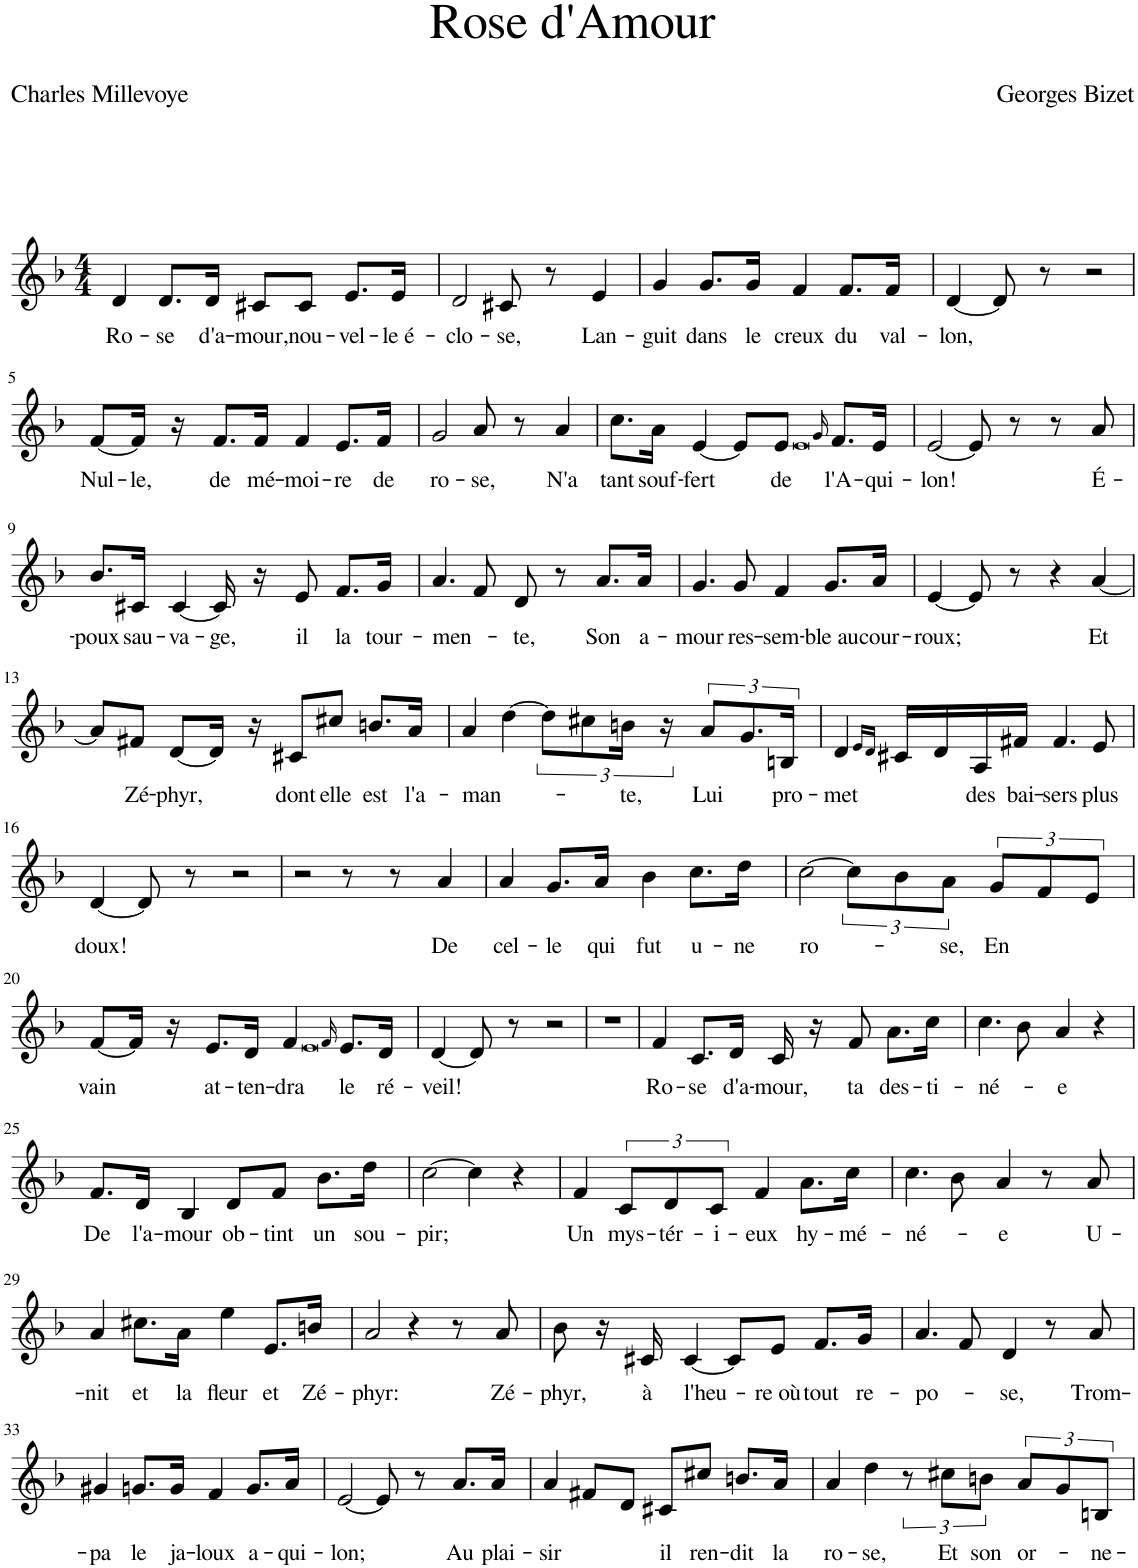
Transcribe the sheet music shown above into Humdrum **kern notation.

**kern	**text
*part1	*part1
*staff1	*staff1
*I"Piano	*
*I'Pno	*
*clefG2	*
*k[b-]	*
*M4/4	*
=1	=1
!	!LO:LY:b
4d/	Ro-
!	!LO:LY:b
8.d/L	-se
!	!LO:LY:b
16d/Jk	d'a-
!	!LO:LY:b
8c#X/L	-mour,
!	!LO:LY:b
8c#/J	nou-
!	!LO:LY:b
8.e/L	-vel-
!	!LO:LY:b
16e/Jk	-le é-
=2	=2
!	!LO:LY:b
2d/	-clo-
!	!LO:LY:b
8c#X/	-se,
8r	.
!	!LO:LY:b
4e/	Lan-
=3	=3
!	!LO:LY:b
4g/	-guit
!	!LO:LY:b
8.g/L	dans
!	!LO:LY:b
16g/Jk	le
!	!LO:LY:b
4f/	creux
!	!LO:LY:b
8.f/L	du
!	!LO:LY:b
16f/Jk	val-
=4	=4
!	!LO:LY:b
[4d/	-lon,
8d/]	.
8r	.
2r	.
!!LO:LB:g=z
=5	=5
!	!LO:LY:b
[8f/L	Nul-
!	!LO:LY:b
16f/Jk]	-le,
16r	.
!	!LO:LY:b
8.f/L	de
!	!LO:LY:b
16f/Jk	mé-
!	!LO:LY:b
4f/	-moi-
!	!LO:LY:b
8.e/L	-re
!	!LO:LY:b
16f/Jk	de
=6	=6
!	!LO:LY:b
2g/	ro-
!	!LO:LY:b
8a/	-se,
8r	.
!	!LO:LY:b
4a/	N'a
=7	=7
!	!LO:LY:b
8.cc\L	tant
!	!LO:LY:b
16a\Jk	souf-
!	!LO:LY:b
[4e/	-fert
8e/L]	.
!	!LO:LY:b
8e/J	de
0qe	.
16qg/	.
!	!LO:LY:b
8.f/L	l'A-
!	!LO:LY:b
16e/Jk	-qui-
=8	=8
!	!LO:LY:b
[2e/	-lon!
8e/]	.
8r	.
8r	.
!	!LO:LY:b
8a/	É-
!!LO:LB:g=z
=9	=9
!	!LO:LY:b
8.b-/L	-poux
!	!LO:LY:b
16c#X/Jk	sau-
!	!LO:LY:b
[4c#/	-va-
!	!LO:LY:b
16c#/]	-ge,
16r	.
!	!LO:LY:b
8e/	il
!	!LO:LY:b
8.f/L	la
!	!LO:LY:b
16g/Jk	tour-
=10	=10
!	!LO:LY:b
4.a/	-men-
8f/	.
!	!LO:LY:b
8d/	-te,
8r	.
!	!LO:LY:b
8.a/L	Son
!	!LO:LY:b
16a/Jk	a-
=11	=11
!	!LO:LY:b
4.g/	-mour
!	!LO:LY:b
8g/	res-
!	!LO:LY:b
4f/	-sem-
!	!LO:LY:b
8.g/L	-ble au
!	!LO:LY:b
16a/Jk	cour-
=12	=12
!	!LO:LY:b
[4e/	-roux;
8e/]	.
8r	.
4r	.
!	!LO:LY:b
[4a/	Et
!!LO:LB:g=z
=13	=13
8a/L]	.
!	!LO:LY:b
8f#X/J	Zé-
!	!LO:LY:b
[8d/L	-phyr,
16d/Jk]	.
16r	.
!	!LO:LY:b
8c#X/L	dont
!	!LO:LY:b
8cc#X/J	elle
!	!LO:LY:b
8.bn/L	est
!	!LO:LY:b
16a/Jk	l'a-
=14	=14
!	!LO:LY:b
4a/	man-
[4dd\	.
12dd\L]	.
12cc#X\	.
!	!LO:LY:b
24bn\Jk	-te,
24r	.
!	!LO:LY:b
12a/L	Lui
12.g/	.
!	!LO:LY:b
24Bn/Jk	pro-
=15	=15
!	!LO:LY:b
4d/	-met
16qe/LL	.
16qd/JJ	.
16c#X/LL	.
16d/	.
!	!LO:LY:b
16A/	des
!	!LO:LY:b
16f#X/JJ	bai-
!	!LO:LY:b
4.f#/	-sers
!	!LO:LY:b
8e/	plus
!!LO:LB:g=z
=16	=16
!	!LO:LY:b
[4d/	doux!
8d/]	.
8r	.
2r	.
=17	=17
2r	.
8r	.
8r	.
!	!LO:LY:b
4a/	De
=18	=18
!	!LO:LY:b
4a/	cel-
!	!LO:LY:b
8.g/L	-le
!	!LO:LY:b
16a/Jk	qui
!	!LO:LY:b
4b-\	fut
!	!LO:LY:b
8.cc\L	u-
!	!LO:LY:b
16dd\Jk	-ne
=19	=19
!	!LO:LY:b
[2cc\	ro-
12cc\L]	.
12b-\	.
!	!LO:LY:b
12a\J	-se,
!	!LO:LY:b
12g/L	En
12f/	.
12e/J	.
!!LO:LB:g=z
=20	=20
!	!LO:LY:b
[8f/L	vain
16f/Jk]	.
16r	.
!	!LO:LY:b
8.e/L	at-
!	!LO:LY:b
16d/Jk	-ten-
!	!LO:LY:b
4f/	-dra
0qe	.
16qf/	.
!	!LO:LY:b
8.e/L	le
!	!LO:LY:b
16d/Jk	ré-
=21	=21
!	!LO:LY:b
[4d/	-veil!
8d/]	.
8r	.
2r	.
=22	=22
1r	.
=23	=23
!	!LO:LY:b
4f/	Ro-
!	!LO:LY:b
8.c/L	-se
!	!LO:LY:b
16d/Jk	d'a-
!	!LO:LY:b
16c/	-mour,
16r	.
!	!LO:LY:b
8f/	ta
!	!LO:LY:b
8.a\L	des-
!	!LO:LY:b
16cc\Jk	-ti-
=24	=24
!	!LO:LY:b
4.cc\	-né-
8b-\	.
!	!LO:LY:b
4a/	-e
4r	.
!!LO:LB:g=z
=25	=25
!	!LO:LY:b
8.f/L	De
!	!LO:LY:b
16d/Jk	l'a-
!	!LO:LY:b
4B-/	-mour
!	!LO:LY:b
8d/L	ob-
!	!LO:LY:b
8f/J	-tint
!	!LO:LY:b
8.b-\L	un
!	!LO:LY:b
16dd\Jk	sou-
=26	=26
!	!LO:LY:b
[2cc\	-pir;
4cc\]	.
4r	.
=27	=27
!	!LO:LY:b
4f/	Un
!	!LO:LY:b
12c/L	mys-
!	!LO:LY:b
12d/	-tér-
!	!LO:LY:b
12c/J	-i-
!	!LO:LY:b
4f/	-eux
!	!LO:LY:b
8.a\L	hy-
!	!LO:LY:b
16cc\Jk	-mé-
=28	=28
!	!LO:LY:b
4.cc\	-né-
8b-\	.
!	!LO:LY:b
4a/	-e
8r	.
!	!LO:LY:b
8a/	U-
!!LO:LB:g=z
=29	=29
!	!LO:LY:b
4a/	-nit
!	!LO:LY:b
8.cc#X\L	et
!	!LO:LY:b
16a\Jk	la
!	!LO:LY:b
4ee\	fleur
!	!LO:LY:b
8.e/L	et
!	!LO:LY:b
16bn/Jk	Zé-
=30	=30
!	!LO:LY:b
2a/	-phyr:
4r	.
8r	.
!	!LO:LY:b
8a/	Zé-
=31	=31
!	!LO:LY:b
8b-\	-phyr,
16r	.
!	!LO:LY:b
16c#X/	à
!	!LO:LY:b
[4c#/	l'heu-
8c#/L]	.
!	!LO:LY:b
8e/J	-re où
!	!LO:LY:b
8.f/L	tout
!	!LO:LY:b
16g/Jk	re-
=32	=32
!	!LO:LY:b
4.a/	-po-
8f/	.
!	!LO:LY:b
4d/	-se,
8r	.
!	!LO:LY:b
8a/	Trom-
!!LO:LB:g=z
=33	=33
!	!LO:LY:b
4g#X/	-pa
!	!LO:LY:b
8.gn/L	le
!	!LO:LY:b
16g/Jk	ja-
!	!LO:LY:b
4f/	-loux
!	!LO:LY:b
8.g/L	a-
!	!LO:LY:b
16a/Jk	-qui-
=34	=34
!	!LO:LY:b
[2e/	-lon;
8e/]	.
8r	.
!	!LO:LY:b
8.a/L	Au
!	!LO:LY:b
16a/Jk	plai-
=35	=35
!	!LO:LY:b
4a/	-sir
8f#X/L	.
8d/J	.
!	!LO:LY:b
8c#X/L	il
!	!LO:LY:b
8cc#X/J	ren-
!	!LO:LY:b
8.bn/L	-dit
!	!LO:LY:b
16a/Jk	la
=36	=36
!	!LO:LY:b
4a/	ro-
!	!LO:LY:b
4dd\	-se,
12r	.
!	!LO:LY:b
12cc#X\L	Et
!	!LO:LY:b
12bn\J	son
!	!LO:LY:b
12a/L	or-
12g/	.
!	!LO:LY:b
12Bn/J	-ne-
=	=
*-	*-
